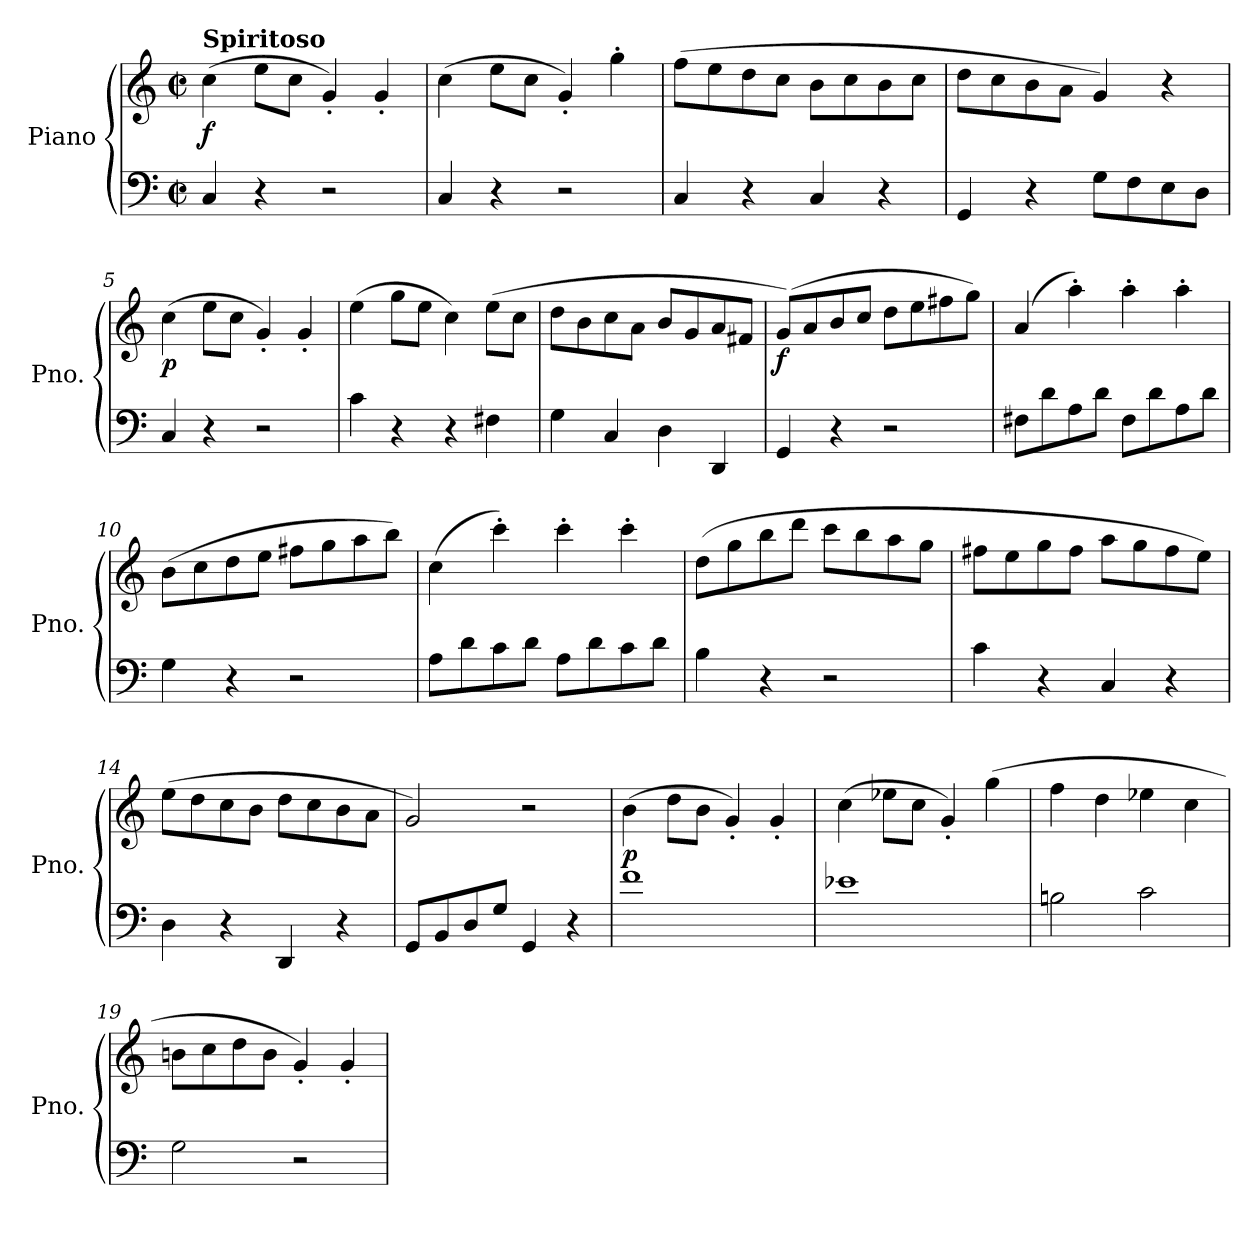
**kern	**kern	**dynam
*part1	*part1	*part1
*staff2	*staff1	*staff1/2
*I"Piano	*	*
*I'Pno.	*	*
*clefF4	*clefG2	*
*k[]	*k[]	*
*M2/2	*M2/2	*
*met(c|)	*met(c|)	*
*MM180	*MM180	*
=1	=1	=1
!	!LO:TX:a:B:t=Spiritoso	!
!	!	!LO:DY:b
4C/	(>4cc\	f
4r	8ee\L	.
.	8cc\J	.
2r	4g'/)	.
.	4g'/	.
=2	=2	=2
4C/	(>4cc\	.
4r	8ee\L	.
.	8cc\J	.
2r	4g'/)	.
.	4gg'\	.
=3	=3	=3
4C/	(>8ff\L	.
.	8ee\	.
4r	8dd\	.
.	8cc\J	.
4C/	8b\L	.
.	8cc\	.
4r	8b\	.
.	8cc\J	.
=4	=4	=4
4GG/	8dd\L	.
.	8cc\	.
4r	8b\	.
.	8a\J	.
8G\L	4g/)	.
8F\	.	.
8E\	4r	.
8D\J	.	.
=5	=5	=5
!	!	!LO:DY:b
4C/	(>4cc\	p
4r	8ee\L	.
.	8cc\J	.
2r	4g'/)	.
.	4g'/	.
=6	=6	=6
4c\	(>4ee\	.
4r	8gg\L	.
.	8ee\J	.
4r	4cc\)	.
4F#X\	(>8ee\L	.
.	8cc\J	.
=7	=7	=7
4G\	8dd\L	.
.	8b\	.
4C/	8cc\	.
.	8a\J	.
4D\	8b/L	.
.	8g/	.
4DD/	8a/	.
.	8f#X/J	.
=8	=8	=8
!	!	!LO:DY:b
4GG/	(>8g/L)	f
.	8a/	.
4r	8b/	.
.	8cc/J	.
2r	8dd\L	.
.	8ee\	.
.	8ff#X\	.
.	8gg\J)	.
!!LO:LB:g=z
=9	=9	=9
8F#X\L	(>4a/	.
8d\	.	.
8A\	4aa'\)	.
8d\J	.	.
8F#\L	4aa'\	.
8d\	.	.
8A\	4aa'\	.
8d\J	.	.
=10	=10	=10
4G\	(>8b\L	.
.	8cc\	.
4r	8dd\	.
.	8ee\J	.
2r	8ff#X\L	.
.	8gg\	.
.	8aa\	.
.	8bb\J)	.
=11	=11	=11
8A\L	(>4cc\	.
8d\	.	.
8c\	4ccc'\)	.
8d\J	.	.
8A\L	4ccc'\	.
8d\	.	.
8c\	4ccc'\	.
8d\J	.	.
=12	=12	=12
4B\	(>8dd\L	.
.	8gg\	.
4r	8bb\	.
.	8ddd\J	.
2r	8ccc\L	.
.	8bb\	.
.	8aa\	.
.	8gg\J	.
=13	=13	=13
4c\	8ff#X\L	.
.	8ee\	.
4r	8gg\	.
.	8ff#\J	.
4C/	8aa\L	.
.	8gg\	.
4r	8ff#\	.
.	8ee\J)	.
=14	=14	=14
4D\	(>8ee\L	.
.	8dd\	.
4r	8cc\	.
.	8b\J	.
4DD/	8dd\L	.
.	8cc\	.
4r	8b\	.
.	8a\J	.
=15	=15	=15
8GG/L	2g/)	.
8BB/	.	.
8D/	.	.
8G/J	.	.
4GG/	2r	.
4r	.	.
!!LO:LB:g=z
=16	=16	=16
!	!	!LO:DY:b
1f	(>4b\	p
.	8dd\L	.
.	8b\J	.
.	4g'/)	.
.	4g'/	.
=17	=17	=17
1e-X	(>4cc\	.
.	8ee-X\L	.
.	8cc\J	.
.	4g'/)	.
.	(>4gg\	.
=18	=18	=18
2Bn\	4ff\	.
.	4dd\	.
2c\	4ee-X\	.
.	4cc\	.
=19	=19	=19
2G\	8bn\L	.
.	8cc\	.
.	8dd\	.
.	8b\J	.
2r	4g'/)	.
.	4g'/	.
=	=	=
*-	*-	*-
